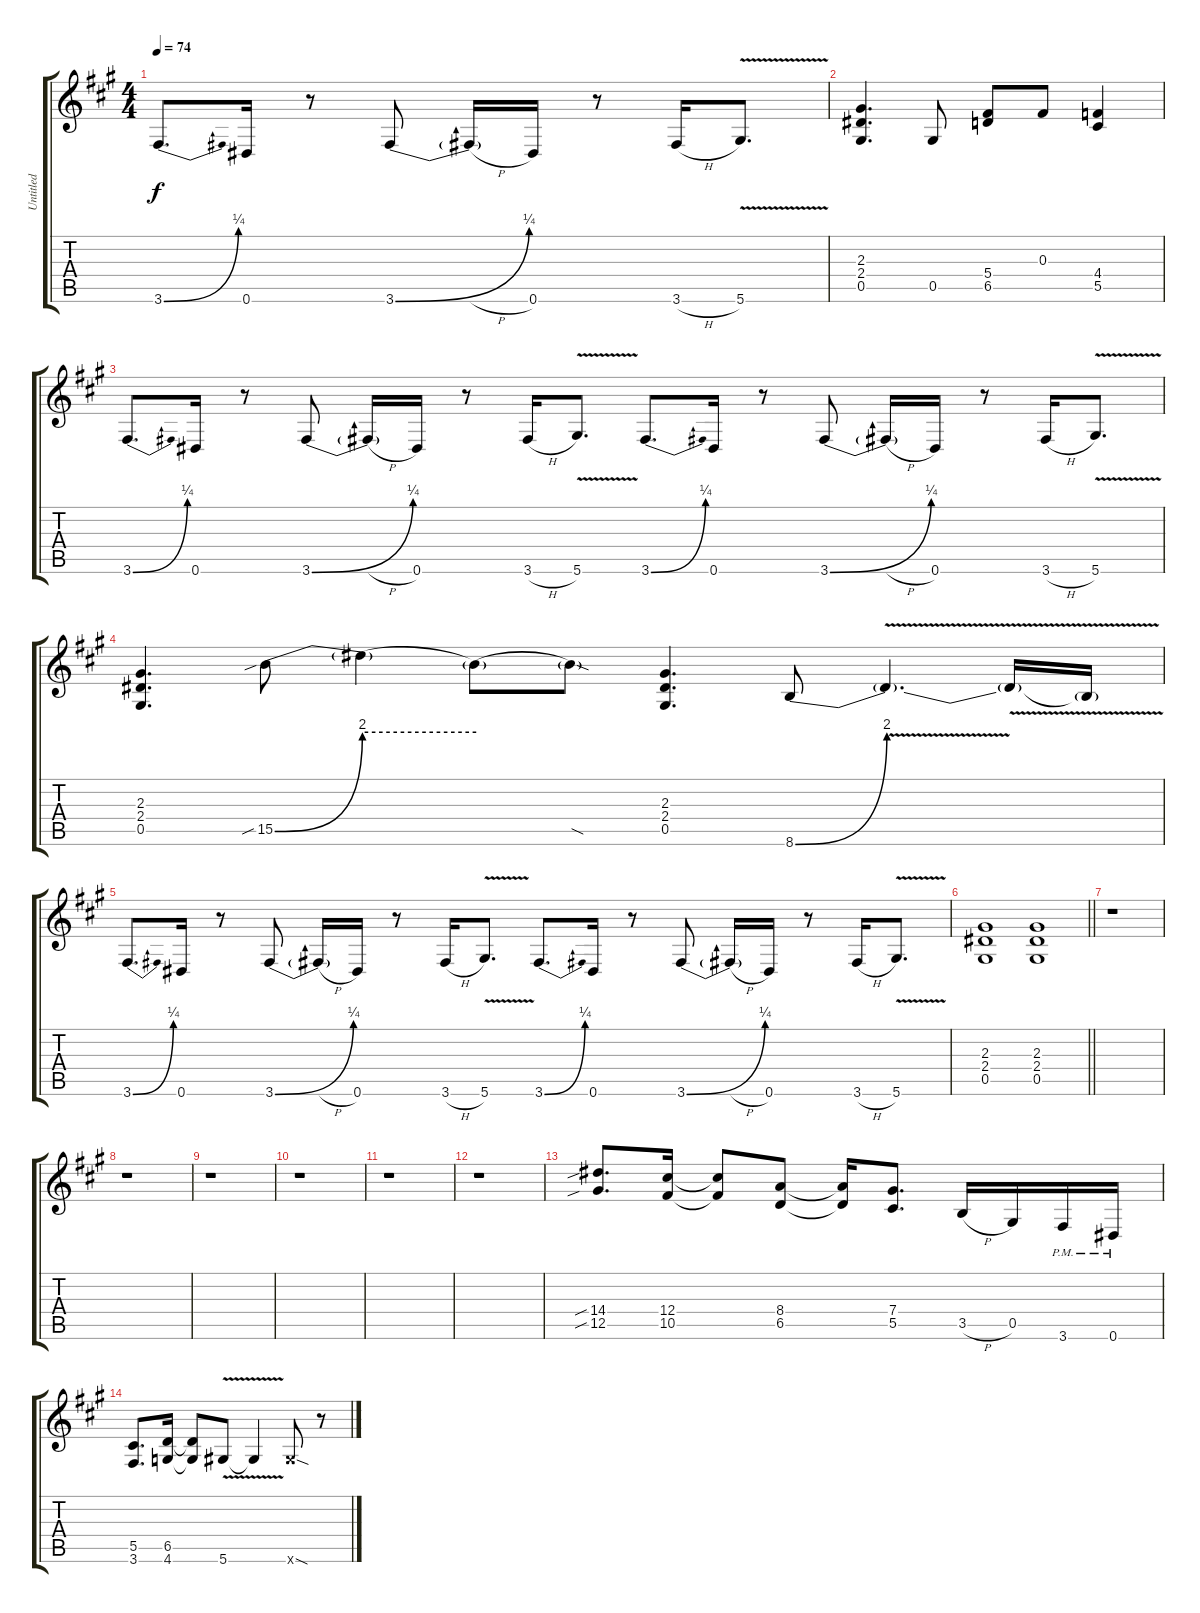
\track ("Untitled" "Untitled") {instrument distortionguitar}
\staff {score tabs}
\tuning (Eb4 Bb3 Gb3 Db3 Ab2 Eb2) {hide}
\ts (4 4)
\tempo 74
\clef g2
\ks a
3.6{be (bend 0 0 60 1)}.8{d dy f} 0.6.16 r.8 3.6{be (bend 0 0 60 1)}.8 3.6{h t}.16 0.6.16 r.8 3.6{h}.16 5.6{v}.8{d} |
(2.3 2.4 0.5).4{d} 0.5.8 (5.4 6.5).8 0.3.8 (4.4 5.5).4 |
3.6{be (bend 0 0 60 1)}.8{d} 0.6.16 r.8 3.6{be (bend 0 0 60 1)}.8 3.6{h t}.16 0.6.16 r.8 3.6{h}.16 5.6{v}.8{d} 3.6{be (bend 0 0 60 1)}.8{d} 0.6.16 r.8 3.6{be (bend 0 0 60 1)}.8 3.6{h t}.16 0.6.16 r.8 3.6{h}.16 5.6{v}.8{d} |
(2.3 2.4 0.5).4{d} 15.5{be (bend 0 0 60 8) sib}.8 15.5{be (hold 0 8 60 8) t}.4 15.5{be (hold 40 0 60 0) t}.8 15.5{sod t}.8 (2.3 2.4 0.5).4{d} 8.6{be (bend 0 0 60 8)}.8 8.6{v t}.4{d} 8.6{v t}.16 8.6{t}.16 |
3.6{be (bend 0 0 60 1)}.8{d} 0.6.16 r.8 3.6{be (bend 0 0 60 1)}.8 3.6{h t}.16 0.6.16 r.8 3.6{h}.16 5.6{v}.8{d} 3.6{be (bend 0 0 60 1)}.8{d} 0.6.16 r.8 3.6{be (bend 0 0 60 1)}.8 3.6{h t}.16 0.6.16 r.8 3.6{h}.16 5.6{v}.8{d} |
\barLineRight lightlight
(2.3 2.4 0.5).1 (2.3 2.4 0.5).1 |
r.1 |
r.1 |
r.1 |
r.1 |
r.1 |
r.1 |
(14.4{sib} 12.5{sib}).8{d} (12.4 10.5).16 (12.4{t} 10.5{t}).8 (8.4 6.5).8 (8.4{t} 6.5{t}).16 (7.4 5.5).8{d} 3.5{h}.16 0.5.16 3.6{pm}.16 0.6{pm}.16 |
(5.5 3.6).8{d} (6.5 4.6).16 (6.5{t} 4.6{t}).8 5.6{v}.8 5.6{v t}.4 5.6{sod x}.8 r.8
